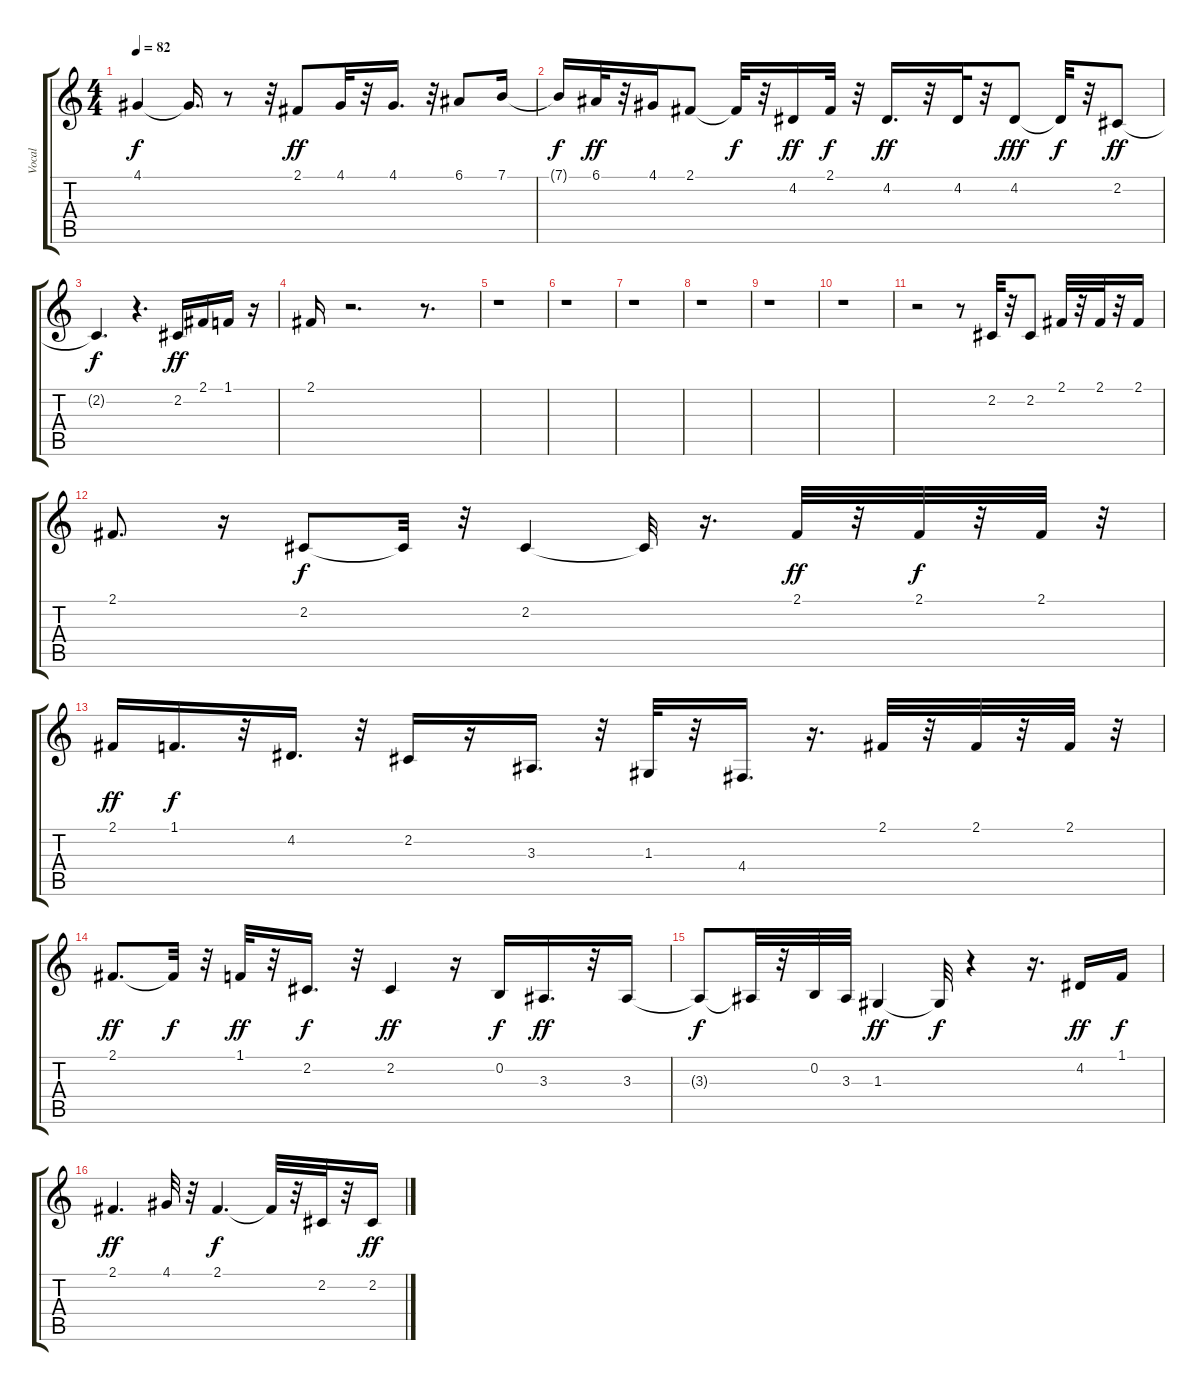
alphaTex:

\track ("Vocal" "Vocal") {instrument flute}
\staff {score tabs}
\tuning (E4 B3 G3 D3 A2 E2) {hide}
\ts (4 4)
\tempo 82
\clef g2
\ks c
4.1{t}.4{dy f} 4.1{t}.16{d} r.8 r.32 2.1.8{dy ff} 4.1.32 r.32 4.1.16{d} r.32 6.1.8 7.1.16 |
7.1{t}.16{dy f} 6.1.32{dy ff} r.32 4.1.16 2.1.8 2.1{t}.32{dy f} r.32 4.2.16{dy ff} 2.1.32{dy f} r.32 4.2.16{d dy ff} r.32 4.2.32 r.32 4.2.8{dy fff} 4.2{t}.32{dy f} r.32 2.2.8{dy ff} |
2.2{t}.4{d dy f} r.4{d} 2.2.16{dy ff} 2.1.16 1.1.16 r.16 |
2.1.16 r.2{d} r.8{d} |
r.1 |
r.1 |
r.1 |
r.1 |
r.1 |
r.1 |
r.2 r.8 2.2.32 r.32 2.2.8 2.1.32 r.32 2.1.32 r.32 2.1.16 |
2.1.8{d} r.16 2.2.8{dy f} 2.2{t}.32 r.32 2.2.4 2.2{t}.32 r.16{d} 2.1.32{dy ff} r.32 2.1.32{dy f} r.32 2.1.32 r.32 |
2.1.16{dy ff} 1.1.16{d dy f} r.32 4.2.16{d} r.32 2.2.16 r.16 3.3.16{d} r.32 1.3.32 r.32 4.4.16{d} r.16{d} 2.1.32 r.32 2.1.32 r.32 2.1.32 r.32 |
2.1.8{d dy ff} 2.1{t}.32{dy f} r.32 1.1.32{dy ff} r.32 2.2.16{d dy f} r.32 2.2.4{dy ff} r.16 0.2.16{dy f} 3.3.16{d dy ff} r.32 3.3.16 |
3.3{t}.8{dy f} 3.3{t}.32 r.32 0.2.32 3.3.32 1.3.4{dy ff} 1.3{t}.32{dy f} r.4 r.16{d} 4.2.16{dy ff} 1.1.16{dy f} |
2.1.4{d dy ff} 4.1.32 r.32 2.1.4{d dy f} 2.1{t}.32 r.32 2.2.32 r.32 2.2.16{dy ff}
